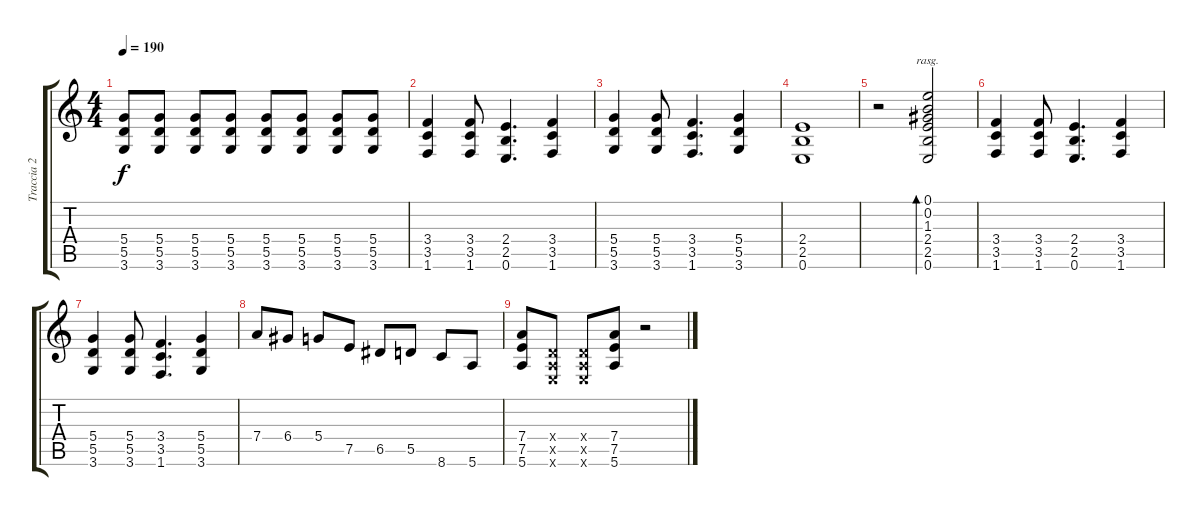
\track ("Traccia 2" "Traccia 2") {instrument distortionguitar}
\staff {score tabs}
\tuning (E4 B3 G3 D3 A2 E2) {hide}
\ts (4 4)
\tempo 190
\clef g2
\ks c
(5.4 5.5 3.6).8{dy f} (5.4 5.5 3.6).8 (5.4 5.5 3.6).8 (5.4 5.5 3.6).8 (5.4 5.5 3.6).8 (5.4 5.5 3.6).8 (5.4 5.5 3.6).8 (5.4 5.5 3.6).8 |
(3.4 3.5 1.6).4 (3.4 3.5 1.6).8 (2.4 2.5 0.6).4{d} (3.4 3.5 1.6).4 |
(5.4 5.5 3.6).4 (5.4 5.5 3.6).8 (3.4 3.5 1.6).4{d} (5.4 5.5 3.6).4 |
(2.4 2.5 0.6).1 |
r.2 (0.1 0.2 1.3 2.4 2.5 0.6).2{bd 60 rasg ii} |
(3.4 3.5 1.6).4 (3.4 3.5 1.6).8 (2.4 2.5 0.6).4{d} (3.4 3.5 1.6).4 |
(5.4 5.5 3.6).4 (5.4 5.5 3.6).8 (3.4 3.5 1.6).4{d} (5.4 5.5 3.6).4 |
7.4.8 6.4.8 5.4.8 7.5.8 6.5.8 5.5.8 8.6.8 5.6.8 |
(7.4 7.5 5.6).8 (0.4{x} 0.5{x} 0.6{x}).8 (0.4{x} 0.5{x} 0.6{x}).8 (7.4 7.5 5.6).8 r.2
